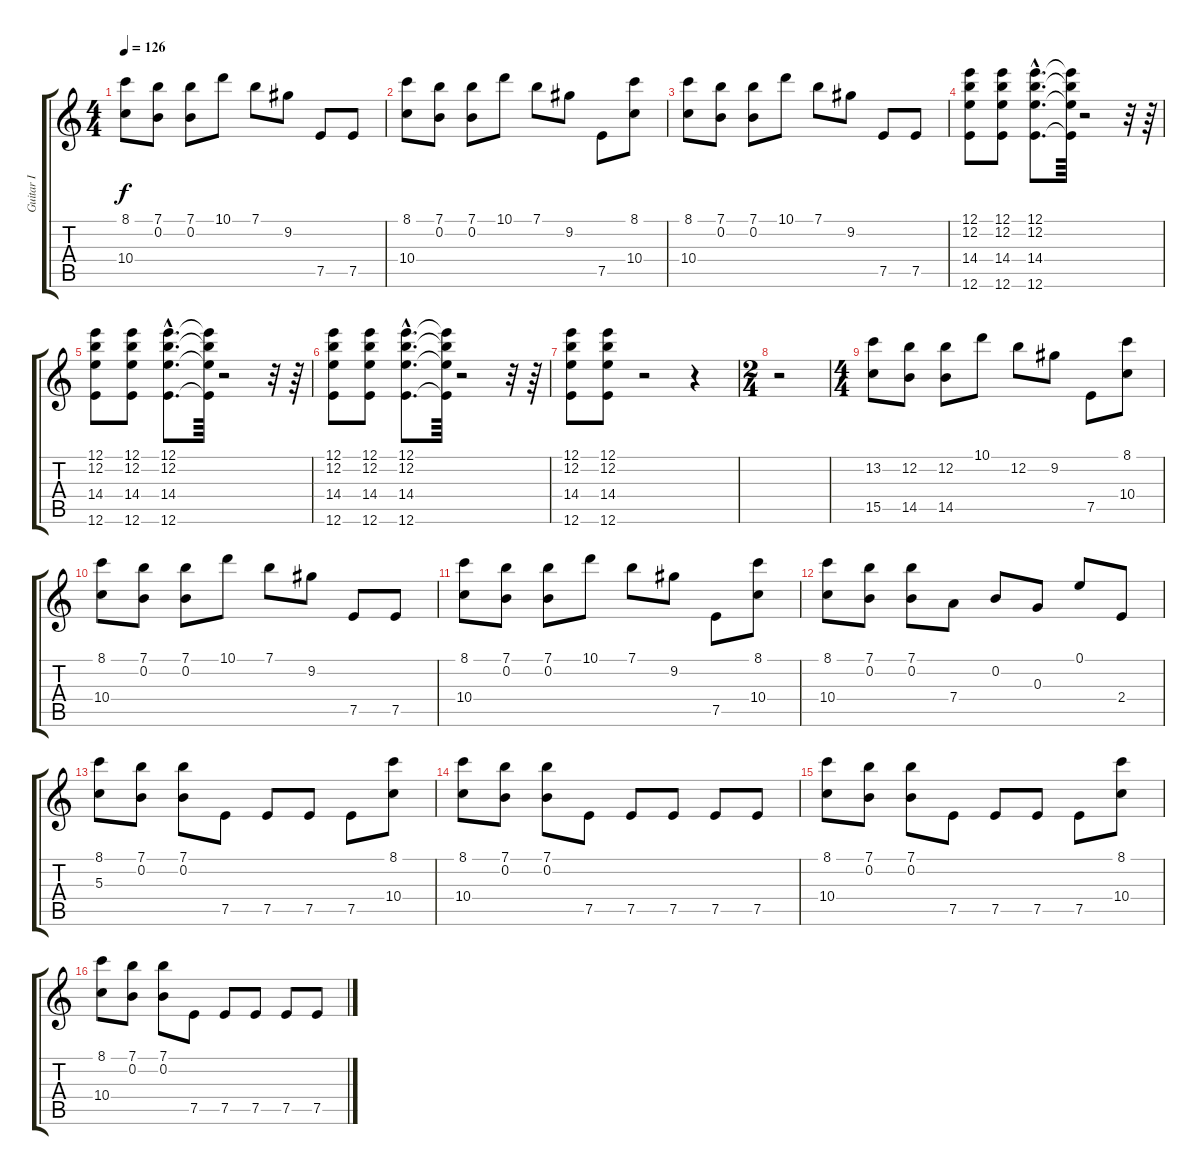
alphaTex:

\track ("Guitar I" "Guitar I") {instrument distortionguitar}
\staff {score tabs}
\tuning (E4 B3 G3 D3 A2 E2) {hide}
\ts (4 4)
\tempo 126
\clef g2
\ks c
(8.1 10.4).8{dy f} (7.1 0.2).8 (7.1 0.2).8 10.1.8 7.1.8 9.2.8 7.5.8 7.5.8 |
(8.1 10.4).8 (7.1 0.2).8 (7.1 0.2).8 10.1.8 7.1.8 9.2.8 7.5.8 (8.1 10.4).8 |
(8.1 10.4).8 (7.1 0.2).8 (7.1 0.2).8 10.1.8 7.1.8 9.2.8 7.5.8 7.5.8 |
(12.1 12.2 14.4 12.6).8 (12.1 12.2 14.4 12.6).8 (12.1{hac} 12.2{hac} 14.4{hac} 12.6{hac}).8{d} (12.1{t} 12.2{t} 14.4{t} 12.6{t}).64 r.2 r.32 r.64 |
(12.1 12.2 14.4 12.6).8 (12.1 12.2 14.4 12.6).8 (12.1{hac} 12.2{hac} 14.4{hac} 12.6{hac}).8{d} (12.1{t} 12.2{t} 14.4{t} 12.6{t}).64 r.2 r.32 r.64 |
(12.1 12.2 14.4 12.6).8 (12.1 12.2 14.4 12.6).8 (12.1{hac} 12.2{hac} 14.4{hac} 12.6{hac}).8{d} (12.1{t} 12.2{t} 14.4{t} 12.6{t}).64 r.2 r.32 r.64 |
(12.1 12.2 14.4 12.6).8 (12.1 12.2 14.4 12.6).8 r.2 r.4 |
\ts (2 4)
r.2 |
\ts (4 4)
(13.2 15.5).8 (12.2 14.5).8 (12.2 14.5).8 10.1.8 12.2.8 9.2.8 7.5.8 (8.1 10.4).8 |
(8.1 10.4).8 (7.1 0.2).8 (7.1 0.2).8 10.1.8 7.1.8 9.2.8 7.5.8 7.5.8 |
(8.1 10.4).8 (7.1 0.2).8 (7.1 0.2).8 10.1.8 7.1.8 9.2.8 7.5.8 (8.1 10.4).8 |
(8.1 10.4).8 (7.1 0.2).8 (7.1 0.2).8 7.4.8 0.2.8 0.3.8 0.1.8 2.4.8 |
(8.1 5.3).8 (7.1 0.2).8 (7.1 0.2).8 7.5.8 7.5.8 7.5.8 7.5.8 (8.1 10.4).8 |
(8.1 10.4).8 (7.1 0.2).8 (7.1 0.2).8 7.5.8 7.5.8 7.5.8 7.5.8 7.5.8 |
(8.1 10.4).8 (7.1 0.2).8 (7.1 0.2).8 7.5.8 7.5.8 7.5.8 7.5.8 (8.1 10.4).8 |
(8.1 10.4).8 (7.1 0.2).8 (7.1 0.2).8 7.5.8 7.5.8 7.5.8 7.5.8 7.5.8
